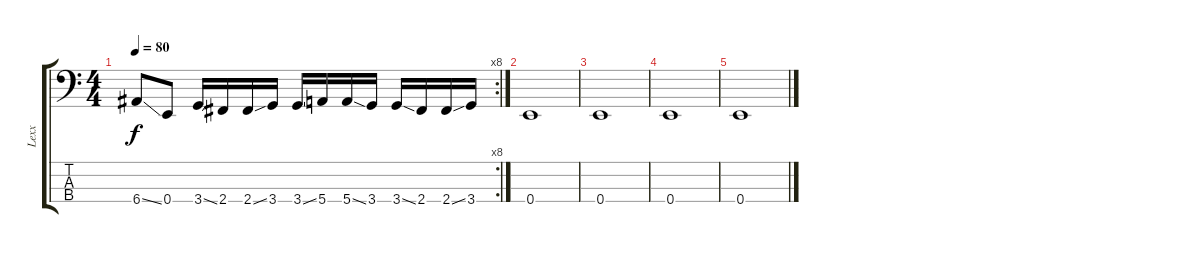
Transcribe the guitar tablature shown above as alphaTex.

\track ("Lexx" "Lexx") {instrument electricbasspick}
\staff {score tabs}
\tuning (G2 D2 A1 E1) {hide}
\rc 8
\ts (4 4)
\tempo 80
\clef f4
\ks c
6.4{ss}.8{dy f} 0.4.8 3.4{ss}.16 2.4.16 2.4{ss}.16 3.4.16 3.4{ss}.16 5.4.16 5.4{ss}.16 3.4.16 3.4{ss}.16 2.4.16 2.4{ss}.16 3.4.16 |
0.4.1 |
0.4.1 |
0.4.1 |
0.4.1
